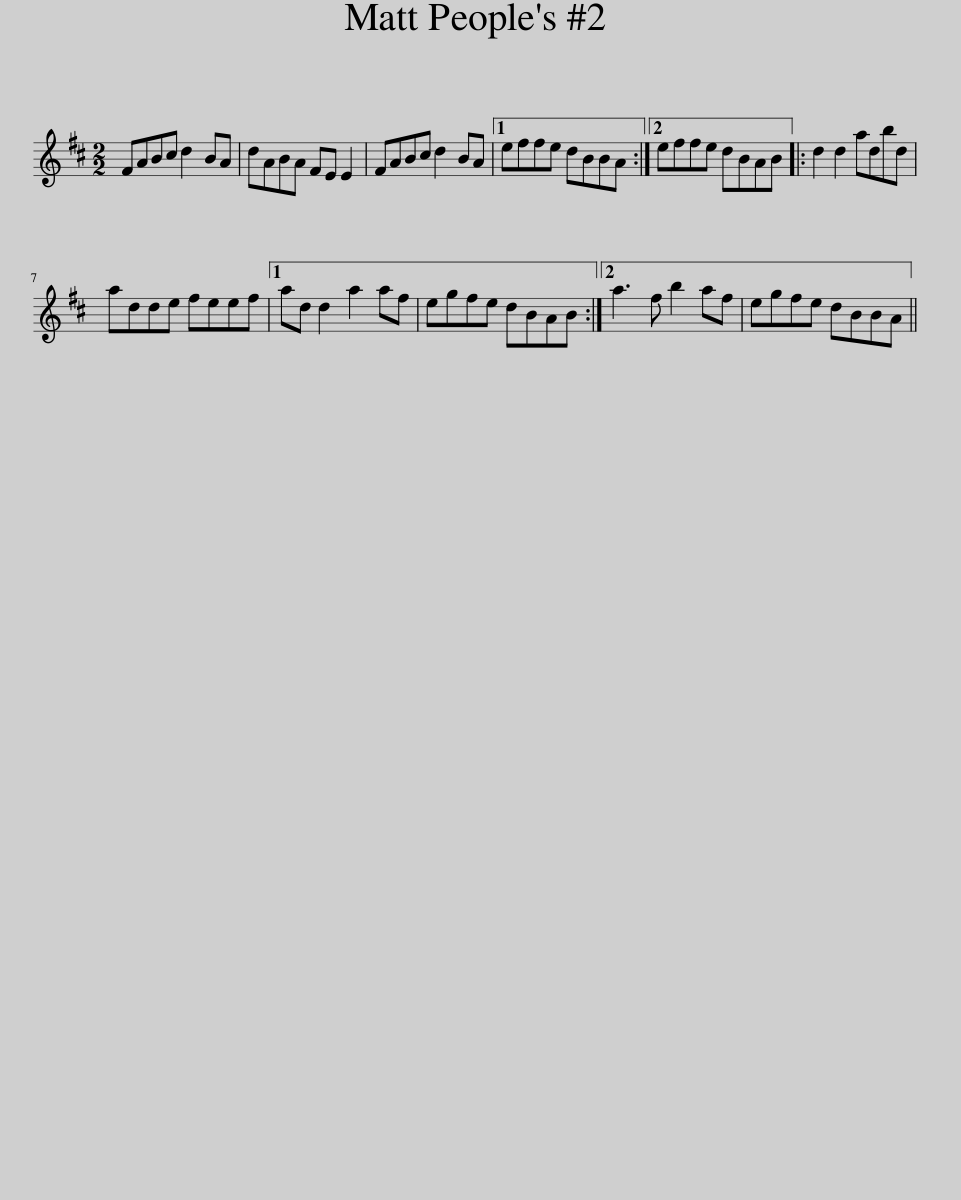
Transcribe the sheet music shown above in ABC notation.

X:1
L:1/8
M:2/2
I:linebreak $
K:D
V:1 treble
V:1
 FABc d2 BA | dABA FE E2 | FABc d2 BA |1 effe dBBA :|2 effe dBAB |: %5
 d2 d2 adbd |$ adde feef |1 ad d2 a2 af | egfe dBAB :|2 a3 f b2 af | %10
 egfe dBBA || %11
